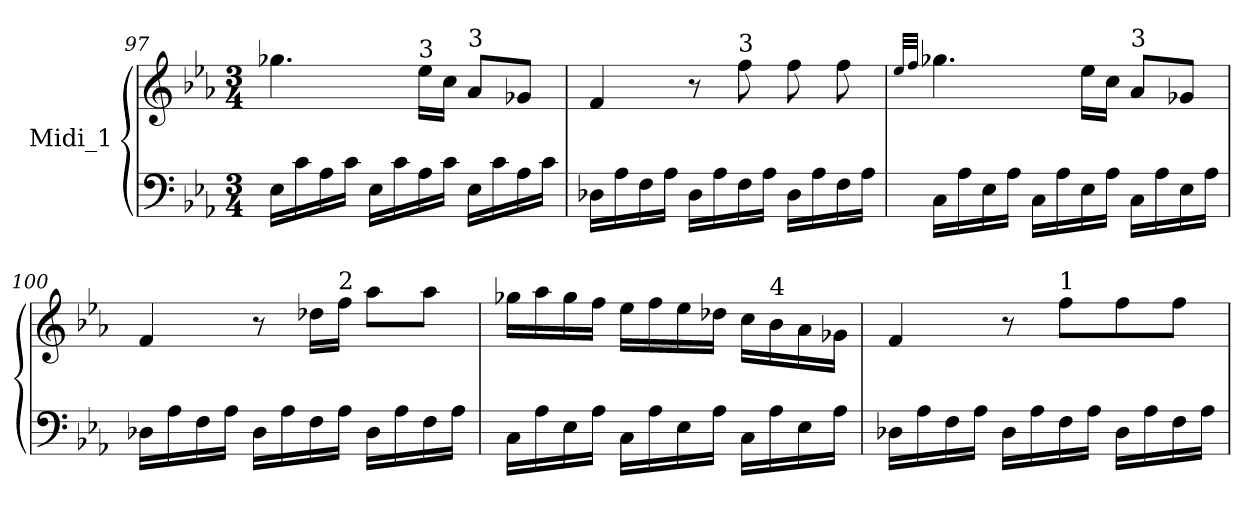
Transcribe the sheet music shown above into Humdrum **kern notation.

**kern	**kern
*part1	*part1
*staff2	*staff1
*I"Midi_1	*
!!LO:LB:g=z
*clefF4	*clefG2
*k[b-e-a-]	*k[b-e-a-]
*E-:	*E-:
*M3/4	*M3/4
=97	=97
16E-\LL	4.gg-X\
16c\	.
16A-\	.
16c\JJ	.
16E-\LL	.
16c\	.
!	!LO:TX:a:t=3
16A-\	16ee-\LL
16c\JJ	16cc\JJ
!	!LO:TX:a:t=3
16E-\LL	8a-/L
16c\	.
16A-\	8g-X/J
16c\JJ	.
=98	=98
16D-X\LL	4f/
16A-\	.
16F\	.
16A-\JJ	.
16D-\LL	8r
16A-\	.
!	!LO:TX:a:t=3
16F\	8ff\
16A-\JJ	.
16D-\LL	8ff\
16A-\	.
16F\	8ff\
16A-\JJ	.
=99	=99
.	32qee-/LLL
.	32qff/JJJ
16C\LL	4.gg-X\
16A-\	.
16E-\	.
16A-\JJ	.
16C\LL	.
16A-\	.
16E-\	16ee-\LL
16A-\JJ	16cc\JJ
!	!LO:TX:a:t=3
16C\LL	8a-/L
16A-\	.
16E-\	8g-X/J
16A-\JJ	.
!!LO:PB:g=z
=100	=100
16D-X\LL	4f/
16A-\	.
16F\	.
16A-\JJ	.
16D-\LL	8r
16A-\	.
16F\	16dd-X\LL
!	!LO:TX:a:t=2
16A-\JJ	16ff\JJ
16D-\LL	8aa-\L
16A-\	.
16F\	8aa-\J
16A-\JJ	.
=101	=101
16C\LL	16gg-X\LL
16A-\	16aa-\
16E-\	16gg-\
16A-\JJ	16ff\JJ
16C\LL	16ee-\LL
16A-\	16ff\
16E-\	16ee-\
16A-\JJ	16dd-X\JJ
16C\LL	16cc\LL
!	!LO:TX:a:t=4
16A-\	16b-\
16E-\	16a-\
16A-\JJ	16g-X\JJ
=102	=102
16D-X\LL	4f/
16A-\	.
16F\	.
16A-\JJ	.
16D-\LL	8r
16A-\	.
!	!LO:TX:a:t=1
16F\	8ff\L
16A-\JJ	.
16D-\LL	8ff\
16A-\	.
16F\	8ff\J
16A-\JJ	.
=	=
*-	*-
